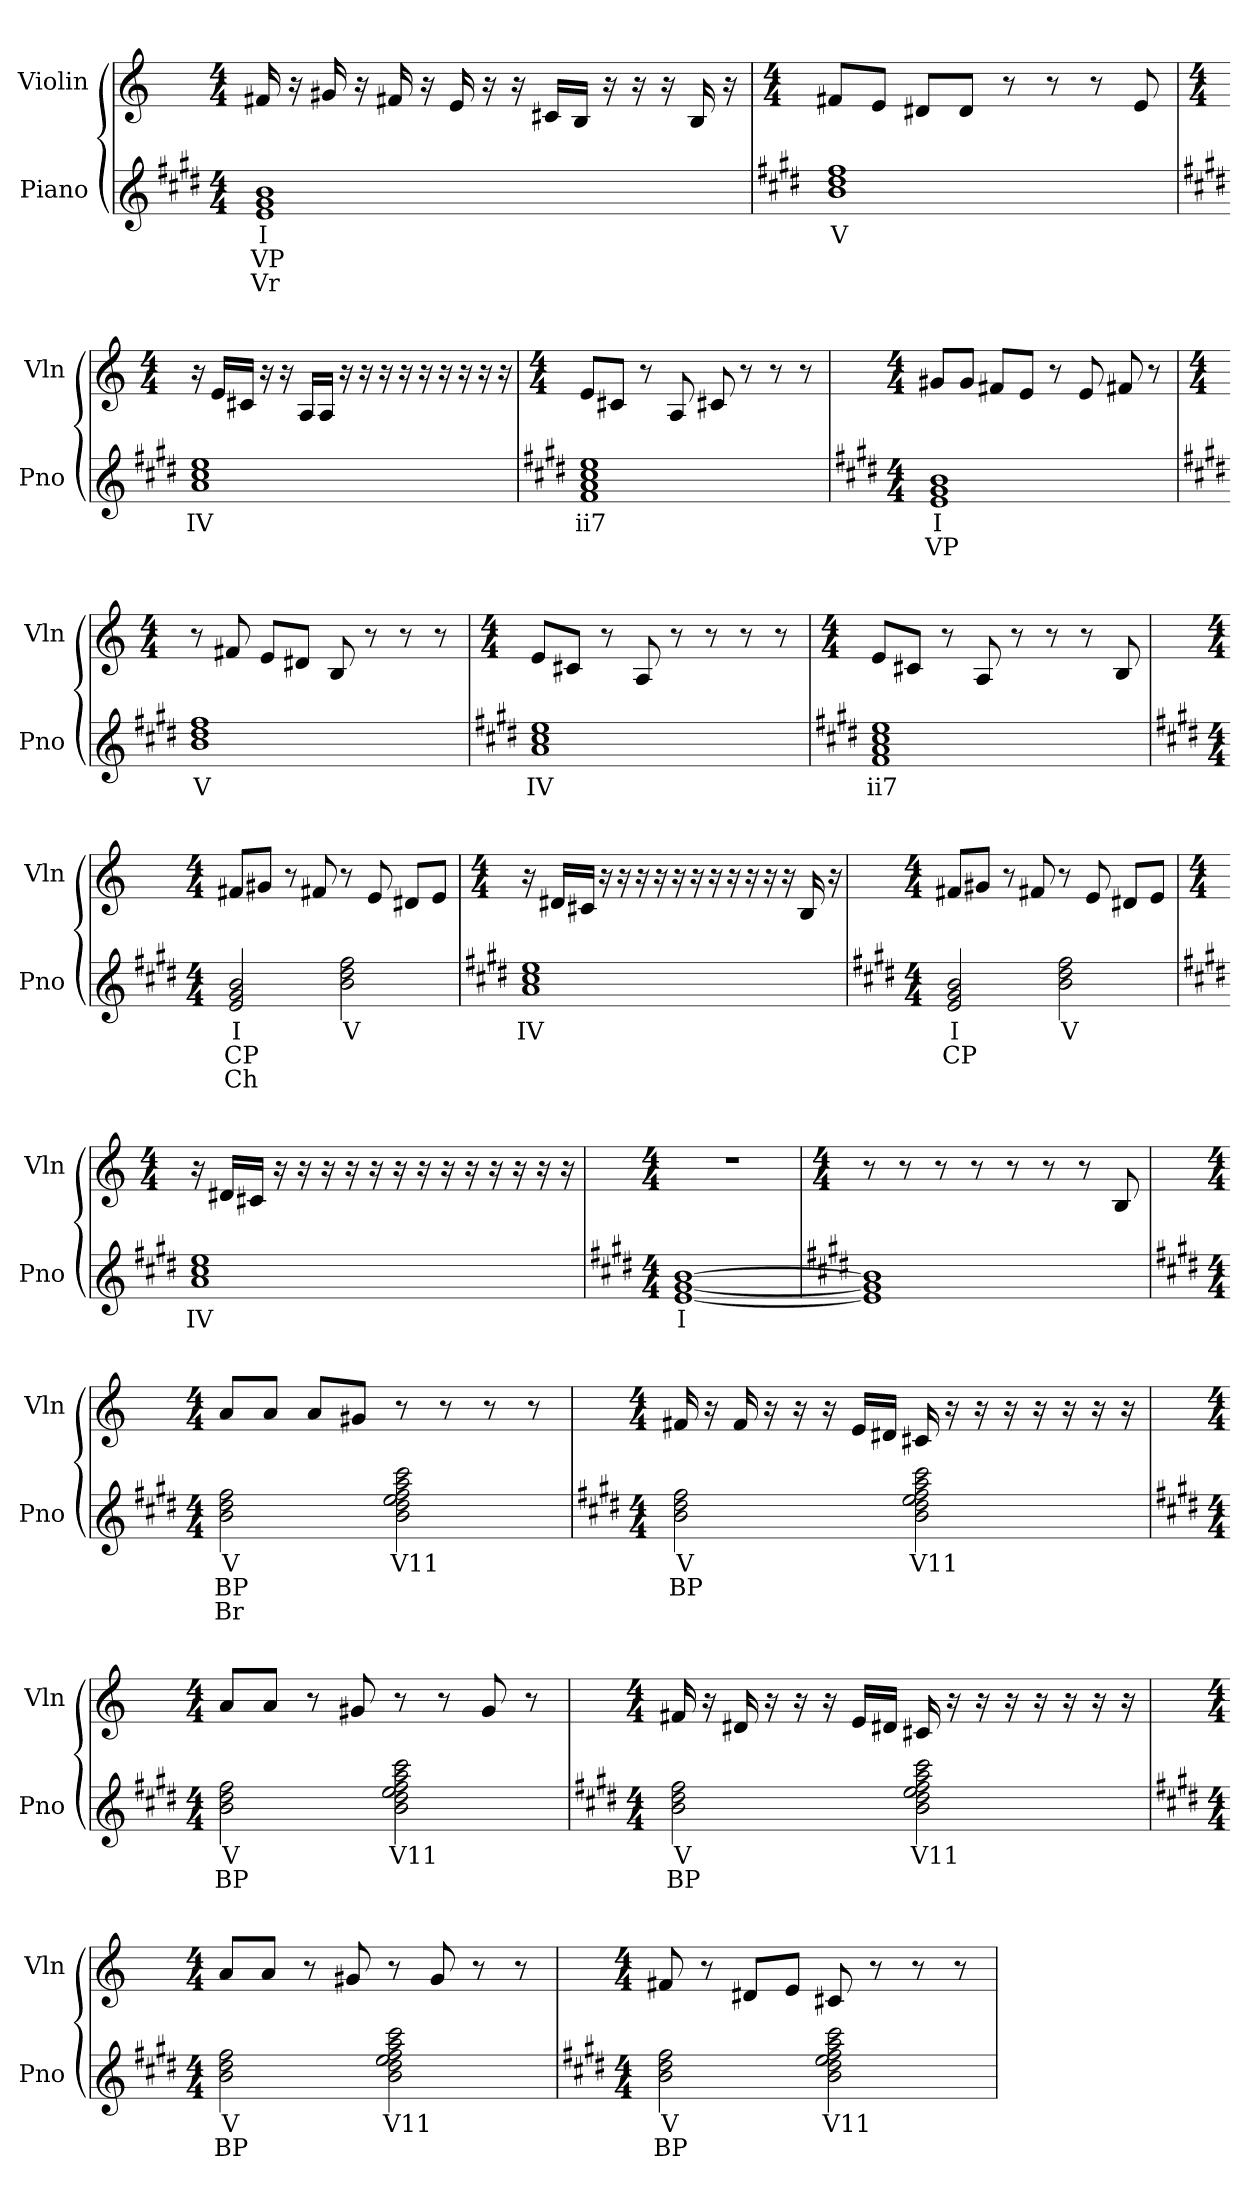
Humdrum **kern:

**kern	**text	**text	**text	**kern
*part2	*part2	*part2	*part2	*part1
*staff2	*staff2	*staff2	*staff2	*staff1
*I"Piano	*	*	*	*I"Violin
*I'Pno	*	*	*	*I'Vln
*k[f#c#g#d#]	*	*	*	*
*E:	*	*	*	*
*M4/4	*	*	*	*M4/4
=	=	=	=	=
1e 1g# 1b	I	VP	Vr	16f#X
.	.	.	.	16r
.	.	.	.	16g#X
.	.	.	.	16r
.	.	.	.	16f#X
.	.	.	.	16r
.	.	.	.	16e
.	.	.	.	16r
.	.	.	.	16r
.	.	.	.	16c#XLL
.	.	.	.	16BJJ
.	.	.	.	16r
.	.	.	.	16r
.	.	.	.	16r
.	.	.	.	16B
.	.	.	.	16r
=	=	=	=	=
*k[f#c#g#d#]	*	*	*	*
*E:	*	*	*	*
*	*	*	*	*M4/4
1b 1dd# 1ff#	V	.	.	8f#XL
.	.	.	.	8eJ
.	.	.	.	8d#XL
.	.	.	.	8d#J
.	.	.	.	8r
.	.	.	.	8r
.	.	.	.	8r
.	.	.	.	8e
=	=	=	=	=
*k[f#c#g#d#]	*	*	*	*
*E:	*	*	*	*
*	*	*	*	*M4/4
1a 1cc# 1ee	IV	.	.	16r
.	.	.	.	16eLL
.	.	.	.	16c#XJJ
.	.	.	.	16r
.	.	.	.	16r
.	.	.	.	16ALL
.	.	.	.	16AJJ
.	.	.	.	16r
.	.	.	.	16r
.	.	.	.	16r
.	.	.	.	16r
.	.	.	.	16r
.	.	.	.	16r
.	.	.	.	16r
.	.	.	.	16r
.	.	.	.	16r
=	=	=	=	=
*k[f#c#g#d#]	*	*	*	*
*E:	*	*	*	*
*	*	*	*	*M4/4
1f# 1a 1cc# 1ee	ii7	.	.	8eL
.	.	.	.	8c#XJ
.	.	.	.	8r
.	.	.	.	8A
.	.	.	.	8c#X
.	.	.	.	8r
.	.	.	.	8r
.	.	.	.	8r
=	=	=	=	=
*k[f#c#g#d#]	*	*	*	*
*E:	*	*	*	*
*M4/4	*	*	*	*M4/4
1e 1g# 1b	I	VP	.	8g#XL
.	.	.	.	8g#J
.	.	.	.	8f#XL
.	.	.	.	8eJ
.	.	.	.	8r
.	.	.	.	8e
.	.	.	.	8f#X
.	.	.	.	8r
=	=	=	=	=
*k[f#c#g#d#]	*	*	*	*
*E:	*	*	*	*
*	*	*	*	*M4/4
1b 1dd# 1ff#	V	.	.	8r
.	.	.	.	8f#X
.	.	.	.	8eL
.	.	.	.	8d#XJ
.	.	.	.	8B
.	.	.	.	8r
.	.	.	.	8r
.	.	.	.	8r
=	=	=	=	=
*k[f#c#g#d#]	*	*	*	*
*E:	*	*	*	*
*	*	*	*	*M4/4
1a 1cc# 1ee	IV	.	.	8eL
.	.	.	.	8c#XJ
.	.	.	.	8r
.	.	.	.	8A
.	.	.	.	8r
.	.	.	.	8r
.	.	.	.	8r
.	.	.	.	8r
=	=	=	=	=
*k[f#c#g#d#]	*	*	*	*
*E:	*	*	*	*
*	*	*	*	*M4/4
1f# 1a 1cc# 1ee	ii7	.	.	8eL
.	.	.	.	8c#XJ
.	.	.	.	8r
.	.	.	.	8A
.	.	.	.	8r
.	.	.	.	8r
.	.	.	.	8r
.	.	.	.	8B
=	=	=	=	=
*k[f#c#g#d#]	*	*	*	*
*E:	*	*	*	*
*M4/4	*	*	*	*M4/4
2e 2g# 2b	I	CP	Ch	8f#XL
.	.	.	.	8g#XJ
.	.	.	.	8r
.	.	.	.	8f#X
2b 2dd# 2ff#	V	.	.	8r
.	.	.	.	8e
.	.	.	.	8d#XL
.	.	.	.	8eJ
=	=	=	=	=
*k[f#c#g#d#]	*	*	*	*
*E:	*	*	*	*
*	*	*	*	*M4/4
1a 1cc# 1ee	IV	.	.	16r
.	.	.	.	16d#XLL
.	.	.	.	16c#XJJ
.	.	.	.	16r
.	.	.	.	16r
.	.	.	.	16r
.	.	.	.	16r
.	.	.	.	16r
.	.	.	.	16r
.	.	.	.	16r
.	.	.	.	16r
.	.	.	.	16r
.	.	.	.	16r
.	.	.	.	16r
.	.	.	.	16B
.	.	.	.	16r
=	=	=	=	=
*k[f#c#g#d#]	*	*	*	*
*E:	*	*	*	*
*M4/4	*	*	*	*M4/4
2e 2g# 2b	I	CP	.	8f#XL
.	.	.	.	8g#XJ
.	.	.	.	8r
.	.	.	.	8f#X
2b 2dd# 2ff#	V	.	.	8r
.	.	.	.	8e
.	.	.	.	8d#XL
.	.	.	.	8eJ
=	=	=	=	=
*k[f#c#g#d#]	*	*	*	*
*E:	*	*	*	*
*	*	*	*	*M4/4
1a 1cc# 1ee	IV	.	.	16r
.	.	.	.	16d#XLL
.	.	.	.	16c#XJJ
.	.	.	.	16r
.	.	.	.	16r
.	.	.	.	16r
.	.	.	.	16r
.	.	.	.	16r
.	.	.	.	16r
.	.	.	.	16r
.	.	.	.	16r
.	.	.	.	16r
.	.	.	.	16r
.	.	.	.	16r
.	.	.	.	16r
.	.	.	.	16r
=	=	=	=	=
*k[f#c#g#d#]	*	*	*	*
*E:	*	*	*	*
*M4/4	*	*	*	*M4/4
[1e [1g# [1b	I	.	.	1r
=	=	=	=	=
*k[f#c#g#d#]	*	*	*	*
*E:	*	*	*	*
*	*	*	*	*M4/4
1e] 1g#] 1b]	.	.	.	8r
.	.	.	.	8r
.	.	.	.	8r
.	.	.	.	8r
.	.	.	.	8r
.	.	.	.	8r
.	.	.	.	8r
.	.	.	.	8B
=	=	=	=	=
*k[f#c#g#d#]	*	*	*	*
*E:	*	*	*	*
*M4/4	*	*	*	*M4/4
2b 2dd# 2ff#	V	BP	Br	8aL
.	.	.	.	8aJ
.	.	.	.	8aL
.	.	.	.	8g#XJ
2b 2dd# 2ff# 2aa 2ccc# 2ee	V11	.	.	8r
.	.	.	.	8r
.	.	.	.	8r
.	.	.	.	8r
=	=	=	=	=
*k[f#c#g#d#]	*	*	*	*
*E:	*	*	*	*
*M4/4	*	*	*	*M4/4
2b 2dd# 2ff#	V	BP	.	16f#X
.	.	.	.	16r
.	.	.	.	16f#
.	.	.	.	16r
.	.	.	.	16r
.	.	.	.	16r
.	.	.	.	16eLL
.	.	.	.	16d#XJJ
2b 2dd# 2ff# 2aa 2ccc# 2ee	V11	.	.	16c#X
.	.	.	.	16r
.	.	.	.	16r
.	.	.	.	16r
.	.	.	.	16r
.	.	.	.	16r
.	.	.	.	16r
.	.	.	.	16r
=	=	=	=	=
*k[f#c#g#d#]	*	*	*	*
*E:	*	*	*	*
*M4/4	*	*	*	*M4/4
2b 2dd# 2ff#	V	BP	.	8aL
.	.	.	.	8aJ
.	.	.	.	8r
.	.	.	.	8g#X
2b 2dd# 2ff# 2aa 2ccc# 2ee	V11	.	.	8r
.	.	.	.	8r
.	.	.	.	8g#
.	.	.	.	8r
=	=	=	=	=
*k[f#c#g#d#]	*	*	*	*
*E:	*	*	*	*
*M4/4	*	*	*	*M4/4
2b 2dd# 2ff#	V	BP	.	16f#X
.	.	.	.	16r
.	.	.	.	16d#X
.	.	.	.	16r
.	.	.	.	16r
.	.	.	.	16r
.	.	.	.	16eLL
.	.	.	.	16d#XJJ
2b 2dd# 2ff# 2aa 2ccc# 2ee	V11	.	.	16c#X
.	.	.	.	16r
.	.	.	.	16r
.	.	.	.	16r
.	.	.	.	16r
.	.	.	.	16r
.	.	.	.	16r
.	.	.	.	16r
=	=	=	=	=
*k[f#c#g#d#]	*	*	*	*
*E:	*	*	*	*
*M4/4	*	*	*	*M4/4
2b 2dd# 2ff#	V	BP	.	8aL
.	.	.	.	8aJ
.	.	.	.	8r
.	.	.	.	8g#X
2b 2dd# 2ff# 2aa 2ccc# 2ee	V11	.	.	8r
.	.	.	.	8g#
.	.	.	.	8r
.	.	.	.	8r
=	=	=	=	=
*k[f#c#g#d#]	*	*	*	*
*E:	*	*	*	*
*M4/4	*	*	*	*M4/4
2b 2dd# 2ff#	V	BP	.	8f#X
.	.	.	.	8r
.	.	.	.	8d#XL
.	.	.	.	8eJ
2b 2dd# 2ff# 2aa 2ccc# 2ee	V11	.	.	8c#X
.	.	.	.	8r
.	.	.	.	8r
.	.	.	.	8r
=	=	=	=	=
*-	*-	*-	*-	*-
